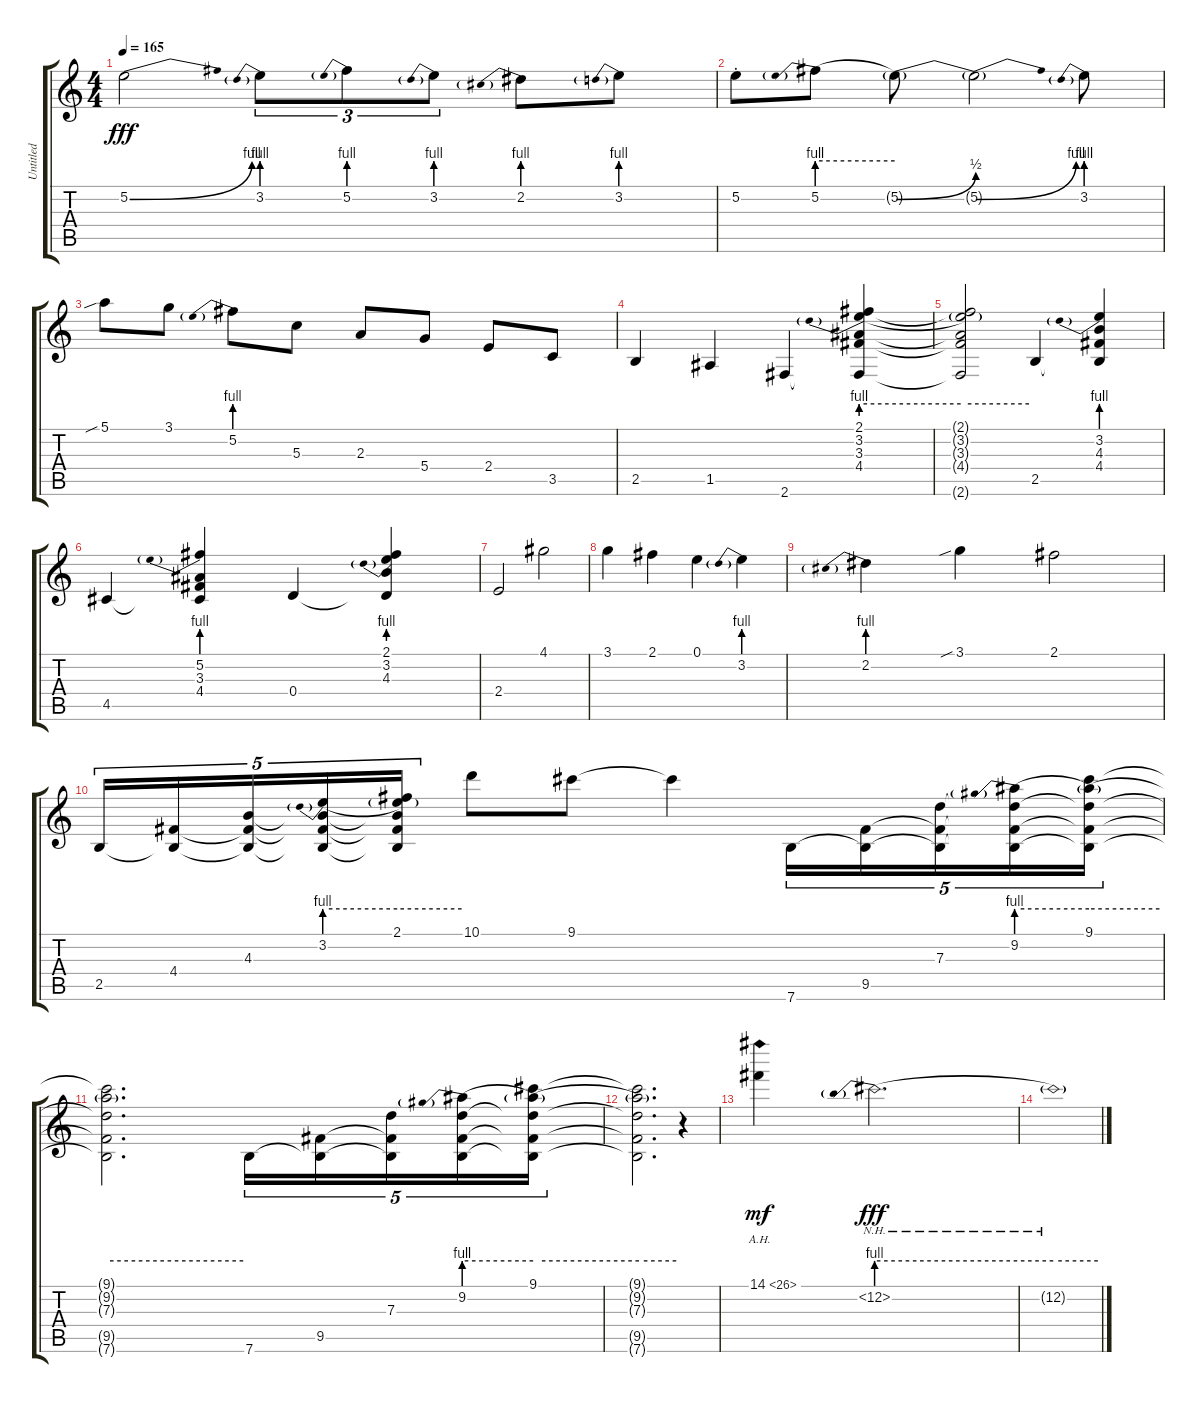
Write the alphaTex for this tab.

\track ("Untitled" "Untitled") {instrument acousticguitarsteel}
\staff {score tabs}
\tuning (E4 B3 G3 D3 A2 E2) {hide}
\ts (4 4)
\tempo 165
\clef g2
\ks c
5.2{be (bend 0 0 60 4) t}.2{dy fff} 3.2{be (prebend 0 4 60 4)}.8{tu (3 2)} 5.2{be (prebend 0 4 60 4)}.8{tu (3 2)} 3.2{be (prebend 0 4 60 4)}.8{tu (3 2)} 2.2{be (prebend 0 4 60 4)}.8 3.2{be (prebend 0 4 60 4)}.8 |
5.2{st}.8 5.2{be (prebend 0 4 60 4)}.8 5.2{be (bend 0 0 60 2) t}.8 5.2{be (bend 0 0 60 4) t}.2 3.2{be (prebend 0 4 60 4)}.8 |
5.1{sib}.8 3.1.8 5.2{be (prebend 0 4 60 4)}.8 5.3.8 2.3.8 5.4.8 2.4.8 3.5.8 |
2.5.4 1.5.4 2.6.4 (2.1 3.2{be (prebend 0 4 60 4)} 3.3 4.4 2.6{t}).4 |
(2.1{t} 3.2{be (hold 0 4 60 4) t} 3.3{t} 4.4{t} 2.6{t}).2 2.5.4 (3.2{be (prebend 0 4 60 4)} 4.3 4.4 2.5{t}).4 |
4.5.4 (5.2{be (prebend 0 4 60 4)} 3.3 4.4 4.5{t}).4 0.4.4 (2.1 3.2{be (prebend 0 4 60 4)} 4.3 0.4{t}).4 |
2.4.2 4.1.2 |
3.1.4 2.1.4 0.1.4 3.2{be (prebend 0 4 60 4)}.4 |
2.2{be (prebend 0 4 60 4)}.4 3.1{sib}.4 2.1.2 |
2.5.16{tu (5 4)} (4.4 2.5{t}).16{tu (5 4)} (4.3 4.4{t} 2.5{t}).16{tu (5 4)} (3.2{be (prebend 0 4 60 4)} 4.3{t} 4.4{t} 2.5{t}).16{tu (5 4)} (2.1 3.2{be (hold 0 4 60 4) t} 4.3{t} 4.4{t} 2.5{t}).16{tu (5 4)} 10.1.8 9.1.8 9.1{t}.4 7.6.16{tu (5 4)} (9.5 7.6{t}).16{tu (5 4)} (7.3 9.5{t} 7.6{t}).16{tu (5 4)} (9.2{be (prebend 0 4 60 4)} 7.3{t} 9.5{t} 7.6{t}).16{tu (5 4)} (9.1 9.2{be (hold 0 4 60 4) t} 7.3{t} 9.5{t} 7.6{t}).16{tu (5 4)} |
(9.1{t} 9.2{be (hold 0 4 60 4) t} 7.3{t} 9.5{t} 7.6{t}).2{d} 7.6.16{tu (5 4)} (9.5 7.6{t}).16{tu (5 4)} (7.3 9.5{t} 7.6{t}).16{tu (5 4)} (9.2{be (prebend 0 4 60 4)} 7.3{t} 9.5{t} 7.6{t}).16{tu (5 4)} (9.1 9.2{be (hold 0 4 60 4) t} 7.3{t} 9.5{t} 7.6{t}).16{tu (5 4)} |
(9.1{t} 9.2{be (hold 0 4 60 4) t} 7.3{t} 9.5{t} 7.6{t}).2{d} r.4 |
14.1{ah 12}.4{dy mf} 12.2{be (prebend 0 4 60 4) nh}.2{d dy fff} |
12.2{be (hold 0 4 60 4) nh t}.1
